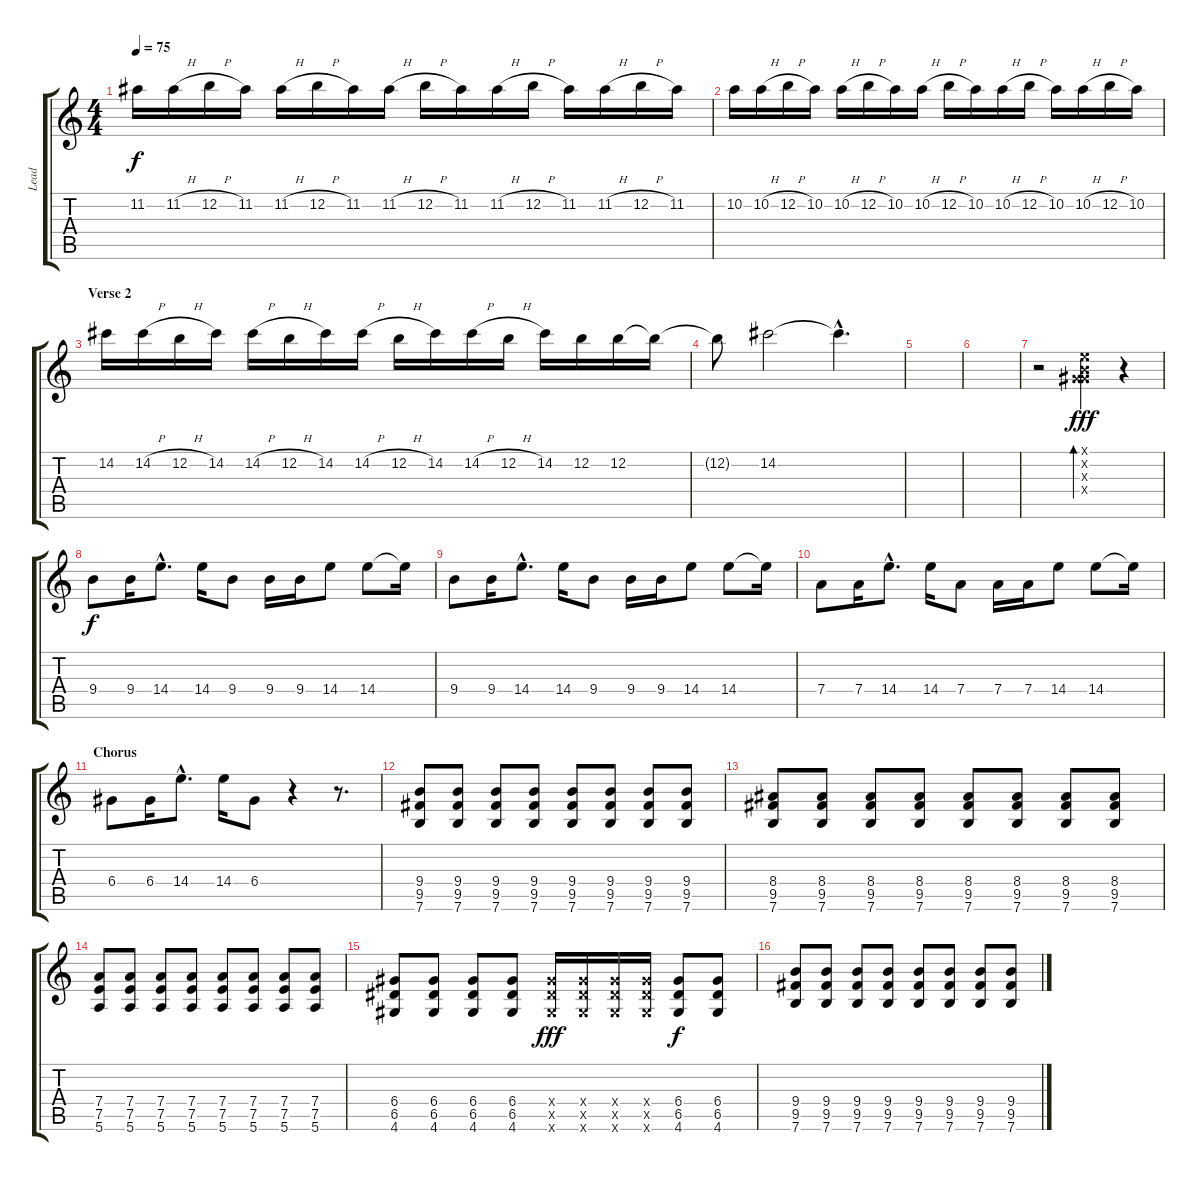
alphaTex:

\track ("Lead" "Lead") {instrument electricguitarmuted}
\staff {score tabs}
\tuning (E4 B3 G3 D3 A2 E2) {hide}
\ts (4 4)
\tempo 75
\clef g2
\ks c
11.2.16{dy f} 11.2{h}.16 12.2{h}.16 11.2.16 11.2{h}.16 12.2{h}.16 11.2.16 11.2{h}.16 12.2{h}.16 11.2.16 11.2{h}.16 12.2{h}.16 11.2.16 11.2{h}.16 12.2{h}.16 11.2.16 |
10.2.16 10.2{h}.16 12.2{h}.16 10.2.16 10.2{h}.16 12.2{h}.16 10.2.16 10.2{h}.16 12.2{h}.16 10.2.16 10.2{h}.16 12.2{h}.16 10.2.16 10.2{h}.16 12.2{h}.16 10.2.16 |
\section ("" "Verse 2")
14.2.16 14.2{h}.16 12.2{h}.16 14.2.16 14.2{h}.16 12.2{h}.16 14.2.16 14.2{h}.16 12.2{h}.16 14.2.16 14.2{h}.16 12.2{h}.16 14.2.16 12.2.16 12.2.16 12.2{t}.16{volume 0} |
12.2{t}.8 14.2.2 14.2{hac t}.4{d} |
|
|
r.2 (0.1{x} 0.2{x} 0.3{x} 6.4{x}).4{bd 120 dy fff volume 14 instrument distortionguitar} r.4 |
9.4.8{dy f volume 9 instrument electricguitarmuted} 9.4.16 14.4{hac}.8{d} 14.4.16 9.4.8 9.4.16 9.4.16 14.4.8 14.4.8 14.4{t}.16 |
9.4.8 9.4.16 14.4{hac}.8{d} 14.4.16 9.4.8 9.4.16 9.4.16 14.4.8 14.4.8 14.4{t}.16 |
7.4.8 7.4.16 14.4{hac}.8{d} 14.4.16 7.4.8 7.4.16 7.4.16 14.4.8 14.4.8 14.4{t}.16 |
\section ("" "Chorus")
6.4.8 6.4.16 14.4{hac}.8{d} 14.4.16 6.4.8 r.4 r.8{d} |
(9.4 9.5 7.6).8{volume 11 instrument distortionguitar} (9.4 9.5 7.6).8 (9.4 9.5 7.6).8 (9.4 9.5 7.6).8 (9.4 9.5 7.6).8 (9.4 9.5 7.6).8 (9.4 9.5 7.6).8 (9.4 9.5 7.6).8 |
(8.4 9.5 7.6).8 (8.4 9.5 7.6).8 (8.4 9.5 7.6).8 (8.4 9.5 7.6).8 (8.4 9.5 7.6).8 (8.4 9.5 7.6).8 (8.4 9.5 7.6).8 (8.4 9.5 7.6).8 |
(7.4 7.5 5.6).8 (7.4 7.5 5.6).8 (7.4 7.5 5.6).8 (7.4 7.5 5.6).8 (7.4 7.5 5.6).8 (7.4 7.5 5.6).8 (7.4 7.5 5.6).8 (7.4 7.5 5.6).8 |
(6.4 6.5 4.6).8 (6.4 6.5 4.6).8 (6.4 6.5 4.6).8 (6.4 6.5 4.6).8 (6.4{x} 6.5{x} 4.6{x}).16{dy fff} (6.4{x} 6.5{x} 4.6{x}).16 (6.4{x} 6.5{x} 4.6{x}).16 (6.4{x} 6.5{x} 4.6{x}).16 (6.4 6.5 4.6).8{dy f} (6.4 6.5 4.6).8 |
(9.4 9.5 7.6).8{volume 16 instrument distortionguitar} (9.4 9.5 7.6).8 (9.4 9.5 7.6).8 (9.4 9.5 7.6).8 (9.4 9.5 7.6).8 (9.4 9.5 7.6).8 (9.4 9.5 7.6).8 (9.4 9.5 7.6).8
